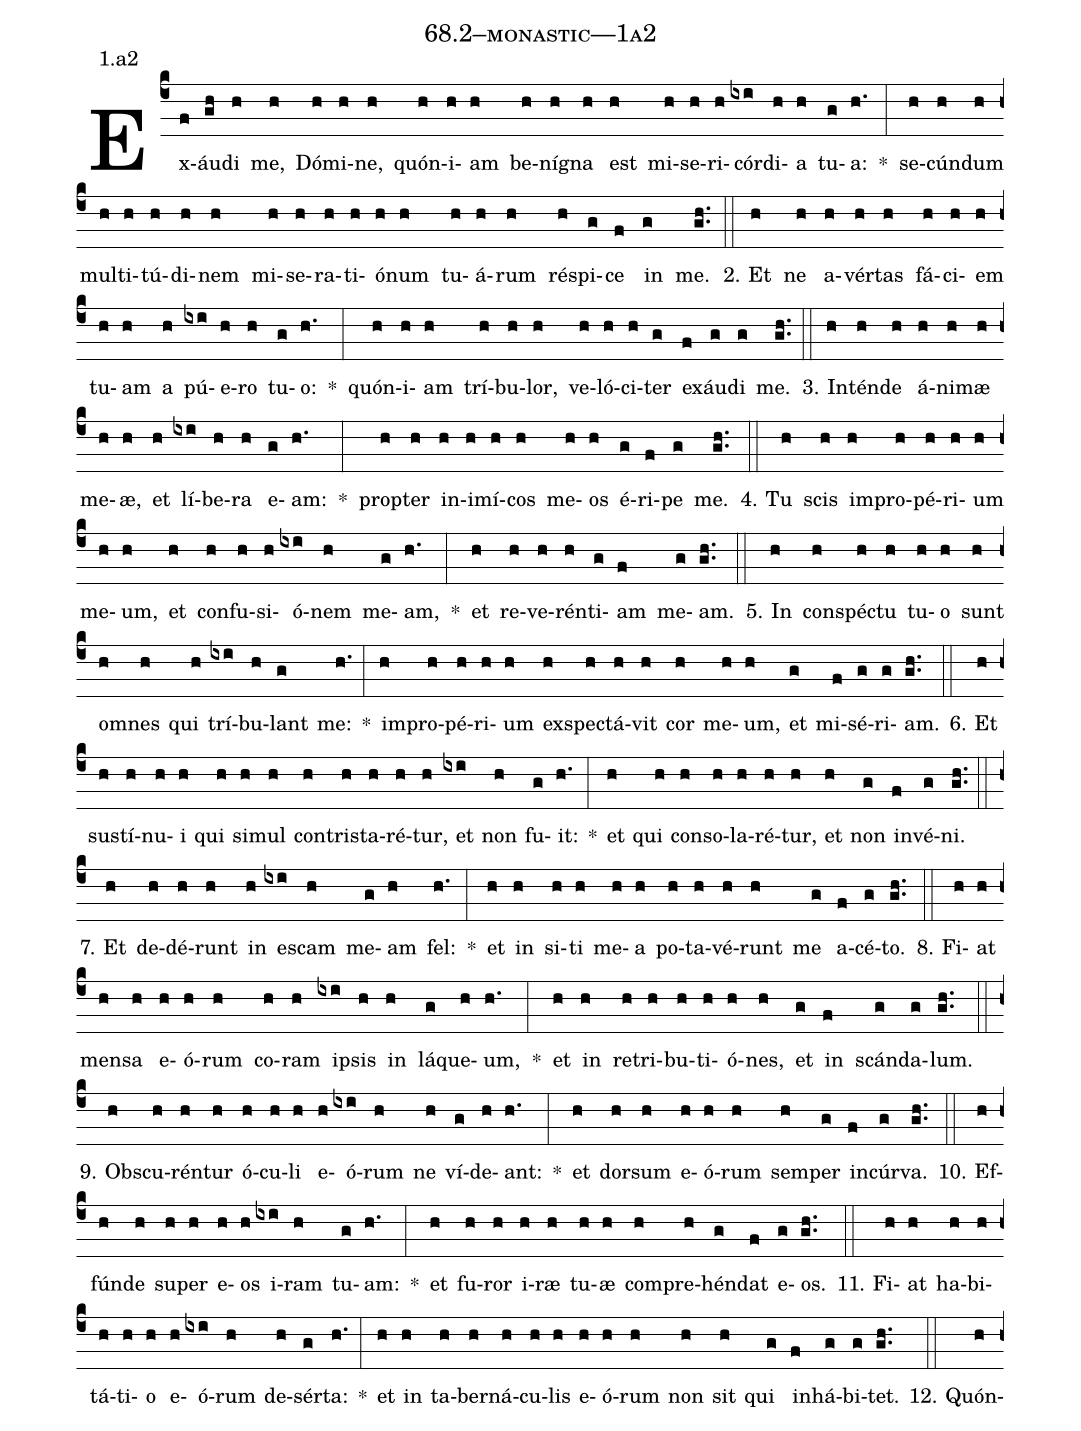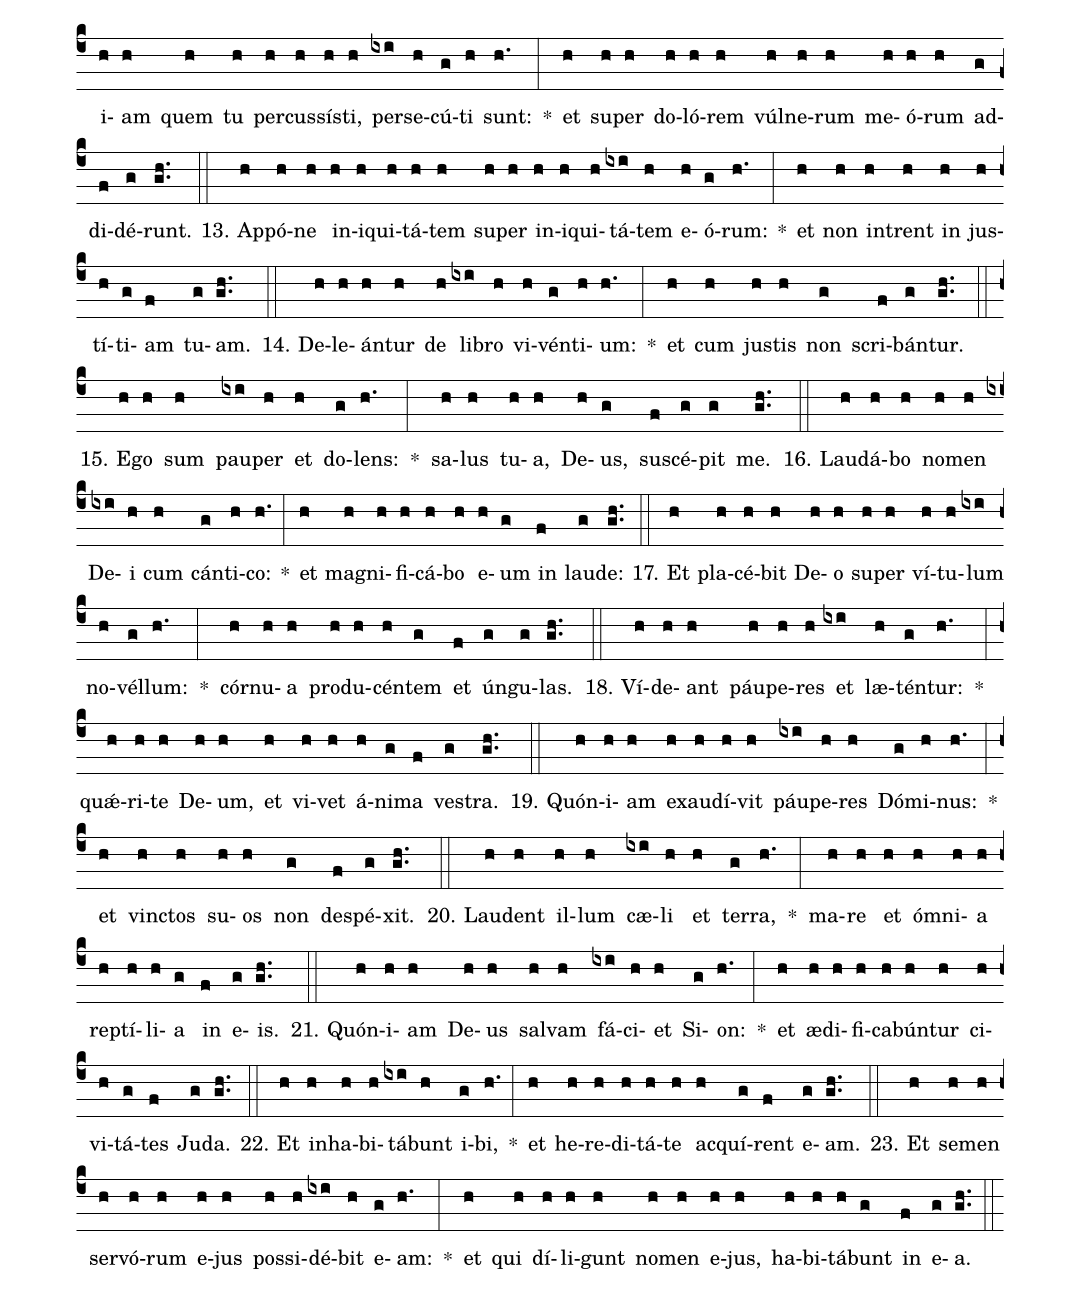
name: 68.2--monastic---1a2;
annotation: 1.a2;
%%
(c4)Ex(f)áu(gh)di(h) me,(h) Dó(h)mi(h)ne,(h) quón(h)i(h)am(h) be(h)ní(h)gna(h) est(h) mi(h)se(h)ri(h)cór(ixi)di(h)a(h) tu(g)a:(h.) *(:) se(h)cún(h)dum(h) mul(h)ti(h)tú(h)di(h)nem(h) mi(h)se(h)ra(h)ti(h)ó(h)num(h) tu(h)á(h)rum(h) ré(h)spi(g)ce(f) in(g) me.(gh..) (::)
2. Et(h) ne(h) a(h)vér(h)tas(h) fá(h)ci(h)em(h) tu(h)am(h) a(h) pú(ixi)e(h)ro(h) tu(g)o:(h.) *(:) quón(h)i(h)am(h) trí(h)bu(h)lor,(h) ve(h)ló(h)ci(h)ter(g) ex(f)áu(g)di(g) me.(gh..) (::)
3. In(h)tén(h)de(h) á(h)ni(h)mæ(h) me(h)æ,(h) et(h) lí(ixi)be(h)ra(h) e(g)am:(h.) *(:) prop(h)ter(h) in(h)i(h)mí(h)cos(h) me(h)os(h) é(g)ri(f)pe(g) me.(gh..) (::)
4. Tu(h) scis(h) im(h)pro(h)pé(h)ri(h)um(h) me(h)um,(h) et(h) con(h)fu(h)si(h)ó(ixi)nem(h) me(g)am,(h.) *(:) et(h) re(h)ve(h)rén(h)ti(g)am(f) me(g)am.(gh..) (::)
5. In(h) con(h)spéc(h)tu(h) tu(h)o(h) sunt(h) om(h)nes(h) qui(h) trí(ixi)bu(h)lant(g) me:(h.) *(:) im(h)pro(h)pé(h)ri(h)um(h) ex(h)spec(h)tá(h)vit(h) cor(h) me(h)um,(h) et(g) mi(f)sé(g)ri(g)am.(gh..) (::)
6. Et(h) sus(h)tí(h)nu(h)i(h) qui(h) si(h)mul(h) con(h)tris(h)ta(h)ré(h)tur,(h) et(ixi) non(h) fu(g)it:(h.) *(:) et(h) qui(h) con(h)so(h)la(h)ré(h)tur,(h) et(h) non(g) in(f)vé(g)ni.(gh..) (::)
7. Et(h) de(h)dé(h)runt(h) in(h) es(ixi)cam(h) me(g)am(h) fel:(h.) *(:) et(h) in(h) si(h)ti(h) me(h)a(h) po(h)ta(h)vé(h)runt(h) me(g) a(f)cé(g)to.(gh..) (::)
8. Fi(h)at(h) men(h)sa(h) e(h)ó(h)rum(h) co(h)ram(h) ip(ixi)sis(h) in(h) lá(g)que(h)um,(h.) *(:) et(h) in(h) re(h)tri(h)bu(h)ti(h)ó(h)nes,(h) et(g) in(f) scán(g)da(g)lum.(gh..) (::)
9. Obs(h)cu(h)rén(h)tur(h) ó(h)cu(h)li(h) e(h)ó(ixi)rum(h) ne(h) ví(g)de(h)ant:(h.) *(:) et(h) dor(h)sum(h) e(h)ó(h)rum(h) sem(h)per(g) in(f)cúr(g)va.(gh..) (::)
10. Ef(h)fún(h)de(h) su(h)per(h) e(h)os(h) i(ixi)ram(h) tu(g)am:(h.) *(:) et(h) fu(h)ror(h) i(h)ræ(h) tu(h)æ(h) com(h)pre(h)hén(g)dat(f) e(g)os.(gh..) (::)
11. Fi(h)at(h) ha(h)bi(h)tá(h)ti(h)o(h) e(h)ó(ixi)rum(h) de(h)sér(g)ta:(h.) *(:) et(h) in(h) ta(h)ber(h)ná(h)cu(h)lis(h) e(h)ó(h)rum(h) non(h) sit(h) qui(g) in(f)há(g)bi(g)tet.(gh..) (::)
12. Quón(h)i(h)am(h) quem(h) tu(h) per(h)cus(h)sís(h)ti,(h) per(ixi)se(h)cú(g)ti(h) sunt:(h.) *(:) et(h) su(h)per(h) do(h)ló(h)rem(h) vúl(h)ne(h)rum(h) me(h)ó(h)rum(h) ad(g)di(f)dé(g)runt.(gh..) (::)
13. Ap(h)pó(h)ne(h) in(h)i(h)qui(h)tá(h)tem(h) su(h)per(h) in(h)i(h)qui(h)tá(ixi)tem(h) e(h)ó(g)rum:(h.) *(:) et(h) non(h) in(h)trent(h) in(h) jus(h)tí(h)ti(g)am(f) tu(g)am.(gh..) (::)
14. De(h)le(h)án(h)tur(h) de(h) li(ixi)bro(h) vi(h)vén(g)ti(h)um:(h.) *(:) et(h) cum(h) jus(h)tis(h) non(g) scri(f)bán(g)tur.(gh..) (::)
15. E(h)go(h) sum(h) pau(ixi)per(h) et(h) do(g)lens:(h.) *(:) sa(h)lus(h) tu(h)a,(h) De(h)us,(g) su(f)scé(g)pit(g) me.(gh..) (::)
16. Lau(h)dá(h)bo(h) no(h)men(h) De(ixi)i(h) cum(h) cán(g)ti(h)co:(h.) *(:) et(h) ma(h)gni(h)fi(h)cá(h)bo(h) e(h)um(g) in(f) lau(g)de:(gh..) (::)
17. Et(h) pla(h)cé(h)bit(h) De(h)o(h) su(h)per(h) ví(h)tu(h)lum(ixi) no(h)vél(g)lum:(h.) *(:) cór(h)nu(h)a(h) pro(h)du(h)cén(h)tem(g) et(f) ún(g)gu(g)las.(gh..) (::)
18. Ví(h)de(h)ant(h) páu(h)pe(h)res(h) et(ixi) læ(h)tén(g)tur:(h.) *(:) quǽ(h)ri(h)te(h) De(h)um,(h) et(h) vi(h)vet(h) á(h)ni(g)ma(f) ves(g)tra.(gh..) (::)
19. Quón(h)i(h)am(h) ex(h)au(h)dí(h)vit(h) páu(ixi)pe(h)res(h) Dó(g)mi(h)nus:(h.) *(:) et(h) vinc(h)tos(h) su(h)os(h) non(g) de(f)spé(g)xit.(gh..) (::)
20. Lau(h)dent(h) il(h)lum(h) cæ(ixi)li(h) et(h) ter(g)ra,(h.) *(:) ma(h)re(h) et(h) óm(h)ni(h)a(h) rep(h)tí(h)li(h)a(g) in(f) e(g)is.(gh..) (::)
21. Quón(h)i(h)am(h) De(h)us(h) sal(h)vam(h) fá(ixi)ci(h)et(h) Si(g)on:(h.) *(:) et(h) æ(h)di(h)fi(h)ca(h)bún(h)tur(h) ci(h)vi(h)tá(g)tes(f) Ju(g)da.(gh..) (::)
22. Et(h) in(h)ha(h)bi(h)tá(ixi)bunt(h) i(g)bi,(h.) *(:) et(h) he(h)re(h)di(h)tá(h)te(h) ac(h)quí(g)rent(f) e(g)am.(gh..) (::)
23. Et(h) se(h)men(h) ser(h)vó(h)rum(h) e(h)jus(h) pos(h)si(h)dé(ixi)bit(h) e(g)am:(h.) *(:) et(h) qui(h) dí(h)li(h)gunt(h) no(h)men(h) e(h)jus,(h) ha(h)bi(h)tá(h)bunt(g) in(f) e(g)a.(gh..) (::)
